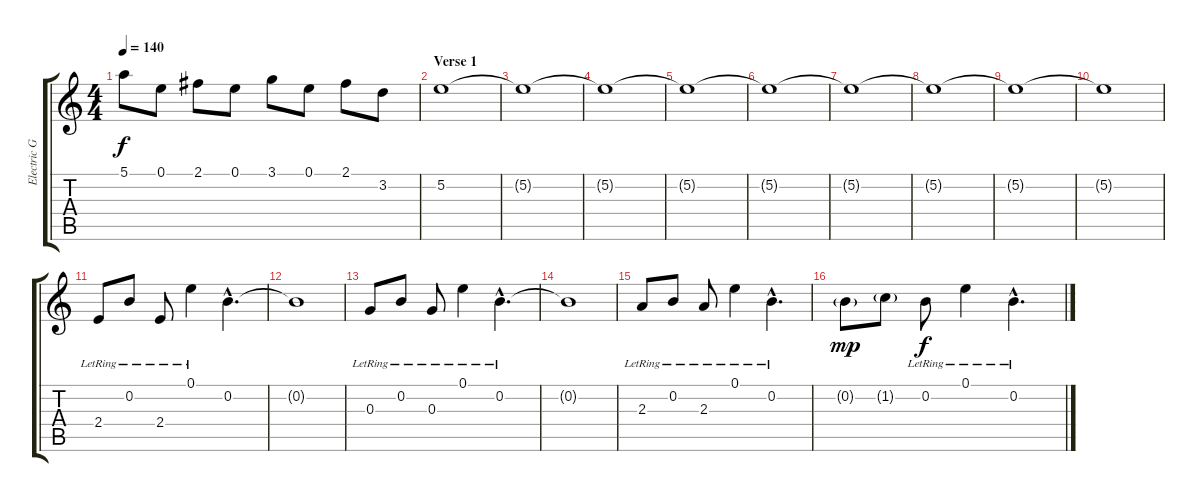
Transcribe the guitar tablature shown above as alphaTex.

\track ("Electric Guitar 1" "Electric G") {instrument distortionguitar}
\staff {score tabs}
\tuning (E4 B3 G3 D3 A2 E2) {hide}
\ts (4 4)
\tempo 140
\clef g2
\ks c
5.1.8{dy f} 0.1.8 2.1.8 0.1.8 3.1.8 0.1.8 2.1.8 3.2.8 |
\section ("" "Verse 1")
5.2.1 |
5.2{t}.1 |
5.2{t}.1 |
5.2{t}.1 |
5.2{t}.1 |
5.2{t}.1 |
5.2{t}.1 |
5.2{t}.1 |
5.2{t}.1 |
2.4{lr}.8{volume 10 instrument overdrivenguitar} 0.2{lr}.8 2.4{lr}.8 0.1{lr}.4 0.2{hac}.4{d} |
0.2{t}.1 |
0.3{lr}.8 0.2{lr}.8 0.3{lr}.8 0.1{lr}.4 0.2{hac lr}.4{d} |
0.2{t}.1 |
2.3{lr}.8 0.2{lr}.8 2.3{lr}.8 0.1{lr}.4 0.2{hac lr}.4{d} |
0.2{g}.8{dy mp} 1.2{g}.8 0.2{lr}.8{dy f} 0.1{lr}.4 0.2{hac lr}.4{d}
